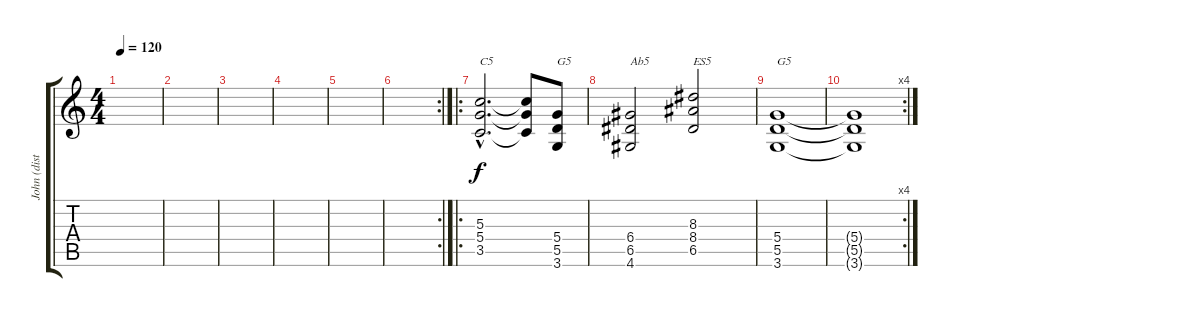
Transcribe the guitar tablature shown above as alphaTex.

\track ("John (distortion)" "John (dist") {instrument distortionguitar}
\staff {score tabs}
\tuning (E4 B3 G3 D3 A2 E2) {hide}
\ts (4 4)
\tempo 120
\clef g2
\ks c
|
|
|
|
|
\rc 2
|
\ro
(5.3{hac} 5.4{hac} 3.5{hac}).2{d txt "C5"} (5.3{t} 5.4{t} 3.5{t}).8 (5.4 5.5 3.6).8{txt "G5"} |
(6.4 6.5 4.6).2{txt "Ab5"} (8.3 8.4 6.5).2{txt "ES5"} |
(5.4 5.5 3.6).1{txt "G5"} |
\rc 4
(5.4{t} 5.5{t} 3.6{t}).1
